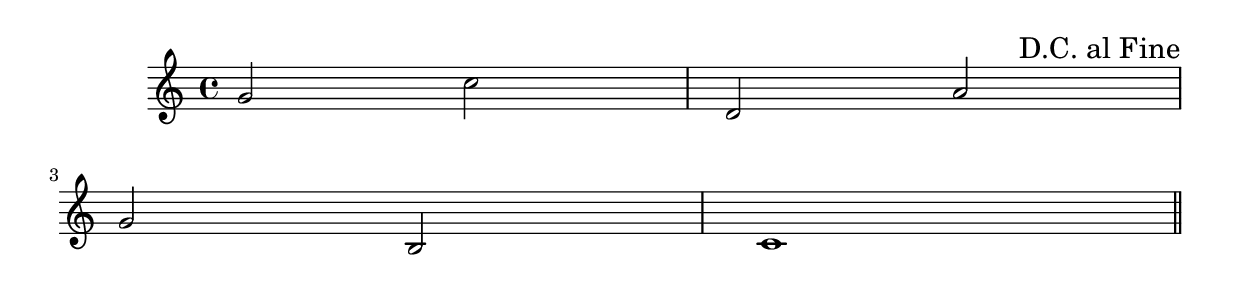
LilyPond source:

%% DO NOT EDIT this file manually; it is automatically
%% generated from LSR http://lsr.dsi.unimi.it
%% Make any changes in LSR itself, or in Documentation/snippets/new/ ,
%% and then run scripts/auxiliar/makelsr.py
%%
%% This file is in the public domain.
\version "2.14.0"

\header {
  lsrtags = "text"

%% Translation of GIT committish: 70f5f30161f7b804a681cd080274bfcdc9f4fe8c

  texidoces = "

Se pueden imprimir marcas al final de la línea actual, en vez de al
principio de la línea siguiente.  En estos casos, puede ser preferible
alinear el borde derecho de la marca con la línea divisoria.

"
  doctitlees = "Imprimir marcas al final de una línea"
%% Translation of GIT committish: 4ab2514496ac3d88a9f3121a76f890c97cedcf4e
  texidocfr = "
Les indications textuelles peuvent être imprimées à la fin d'une ligne
plutôt qu'en tête de la suivante.  Pensez alors à aligner l'extrémité
droite de l'indication sur la barre de mesure.

"
  doctitlefr = "Indication texuelle en fin de ligne"


  texidoc = "
Marks can be printed at the end of the current line, instead of the
beginning of the following line.  In such cases, it might be preferable
to align the right end of the mark with the bar line.

"
  doctitle = "Printing marks at the end of a line"
} % begin verbatim

\relative c'' {
  g2 c
  d,2 a'
  \once \override Score.RehearsalMark #'break-visibility = #end-of-line-visible
  \once \override Score.RehearsalMark #'self-alignment-X = #RIGHT
  \mark "D.C. al Fine"
  \break
  g2 b,
  c1 \bar "||"
}

